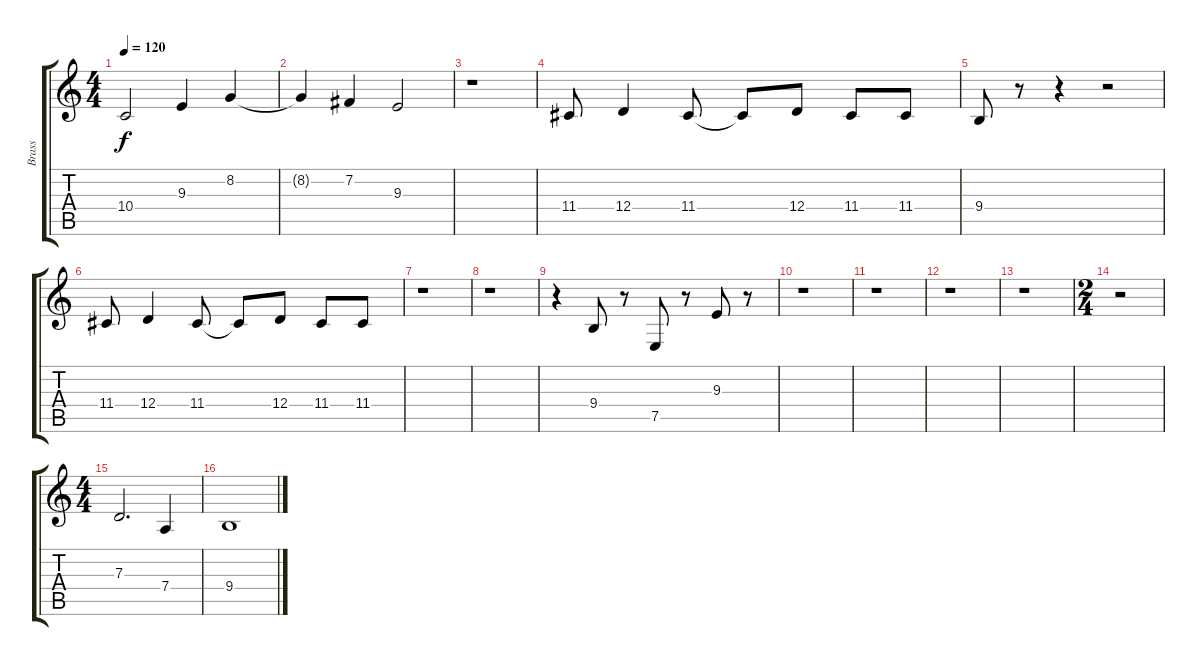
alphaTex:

\track ("Brass" "Brass") {instrument brasssection}
\staff {score tabs}
\tuning (E4 B3 G3 D3 A2 E2) {hide}
\ts (4 4)
\tempo 120
\clef g2
\ks c
10.4.2{dy f} 9.3.4 8.2.4 |
8.2{t}.4 7.2.4 9.3.2 |
r.1 |
11.4.8 12.4.4 11.4.8 11.4{t}.8 12.4.8 11.4.8 11.4.8 |
9.4.8 r.8 r.4 r.2 |
11.4.8 12.4.4 11.4.8 11.4{t}.8 12.4.8 11.4.8 11.4.8 |
r.1 |
r.1 |
r.4 9.4.8 r.8 7.5.8 r.8 9.3.8 r.8 |
r.1 |
r.1 |
r.1 |
r.1 |
\ts (2 4)
r.2 |
\ts (4 4)
7.3.2{d} 7.4.4 |
9.4.1
